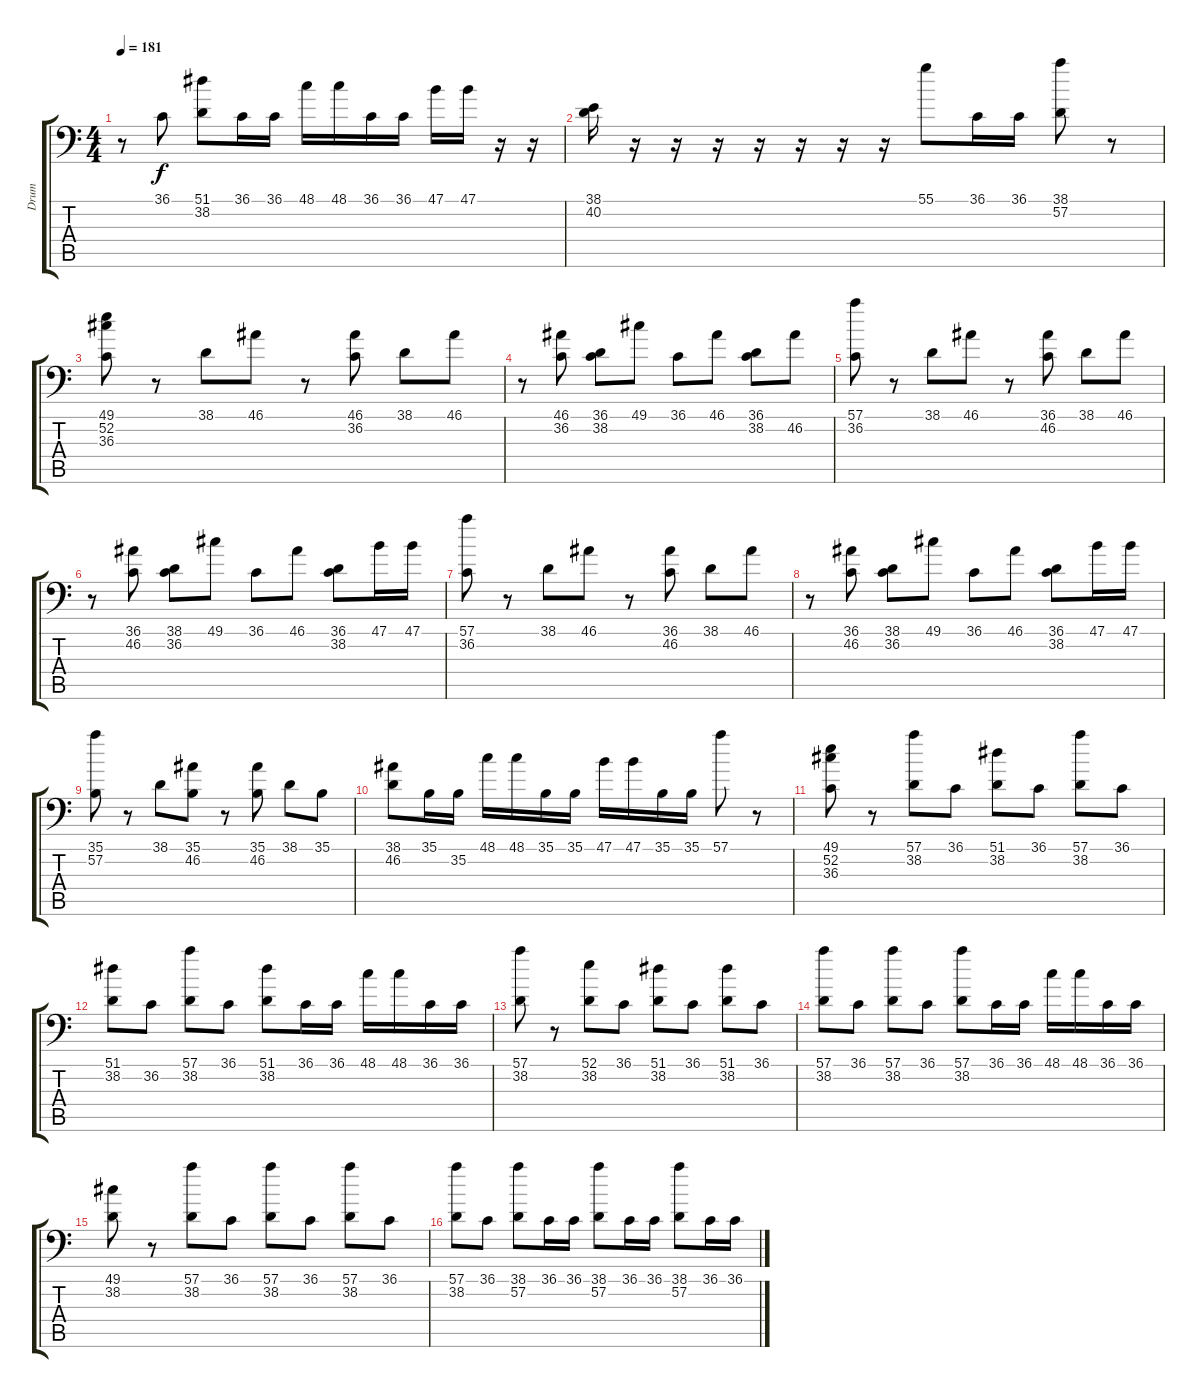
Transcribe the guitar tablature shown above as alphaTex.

\track ("Drum" "Drum") {instrument acousticgrandpiano}
\staff {score tabs}
\tuning (C-1 C-1 C-1 C-1 C-1 C-1) {hide}
\ts (4 4)
\tempo 181
\clef f4
\ks c
r.8{dy f} 36.1.8 (51.1 38.2).8 36.1.16 36.1.16 48.1.16 48.1.16 36.1.16 36.1.16 47.1.16 47.1.16 r.16 r.16 |
(38.1 40.2).16 r.16 r.16 r.16 r.16 r.16 r.16 r.16 55.1.8 36.1.16 36.1.16 (38.1 57.2).8 r.8 |
(49.1 52.2 36.3).8 r.8 38.1.8 46.1.8 r.8 (46.1 36.2).8 38.1.8 46.1.8 |
r.8 (46.1 36.2).8 (36.1 38.2).8 49.1.8 36.1.8 46.1.8 (36.1 38.2).8 46.2.8 |
(57.1 36.2).8 r.8 38.1.8 46.1.8 r.8 (36.1 46.2).8 38.1.8 46.1.8 |
r.8 (36.1 46.2).8 (38.1 36.2).8 49.1.8 36.1.8 46.1.8 (36.1 38.2).8 47.1.16 47.1.16 |
(57.1 36.2).8 r.8 38.1.8 46.1.8 r.8 (36.1 46.2).8 38.1.8 46.1.8 |
r.8 (36.1 46.2).8 (38.1 36.2).8 49.1.8 36.1.8 46.1.8 (36.1 38.2).8 47.1.16 47.1.16 |
(35.1 57.2).8 r.8 38.1.8 (35.1 46.2).8 r.8 (35.1 46.2).8 38.1.8 35.1.8 |
(38.1 46.2).8 35.1.16 35.2.16 48.1.16 48.1.16 35.1.16 35.1.16 47.1.16 47.1.16 35.1.16 35.1.16 57.1.8 r.8 |
(49.1 52.2 36.3).8 r.8 (57.1 38.2).8 36.1.8 (51.1 38.2).8 36.1.8 (57.1 38.2).8 36.1.8 |
(51.1 38.2).8 36.2.8 (57.1 38.2).8 36.1.8 (51.1 38.2).8 36.1.16 36.1.16 48.1.16 48.1.16 36.1.16 36.1.16 |
(57.1 38.2).8 r.8 (52.1 38.2).8 36.1.8 (51.1 38.2).8 36.1.8 (51.1 38.2).8 36.1.8 |
(57.1 38.2).8 36.1.8 (57.1 38.2).8 36.1.8 (57.1 38.2).8 36.1.16 36.1.16 48.1.16 48.1.16 36.1.16 36.1.16 |
(49.1 38.2).8 r.8 (57.1 38.2).8 36.1.8 (57.1 38.2).8 36.1.8 (57.1 38.2).8 36.1.8 |
(57.1 38.2).8 36.1.8 (38.1 57.2).8 36.1.16 36.1.16 (38.1 57.2).8 36.1.16 36.1.16 (38.1 57.2).8 36.1.16 36.1.16
